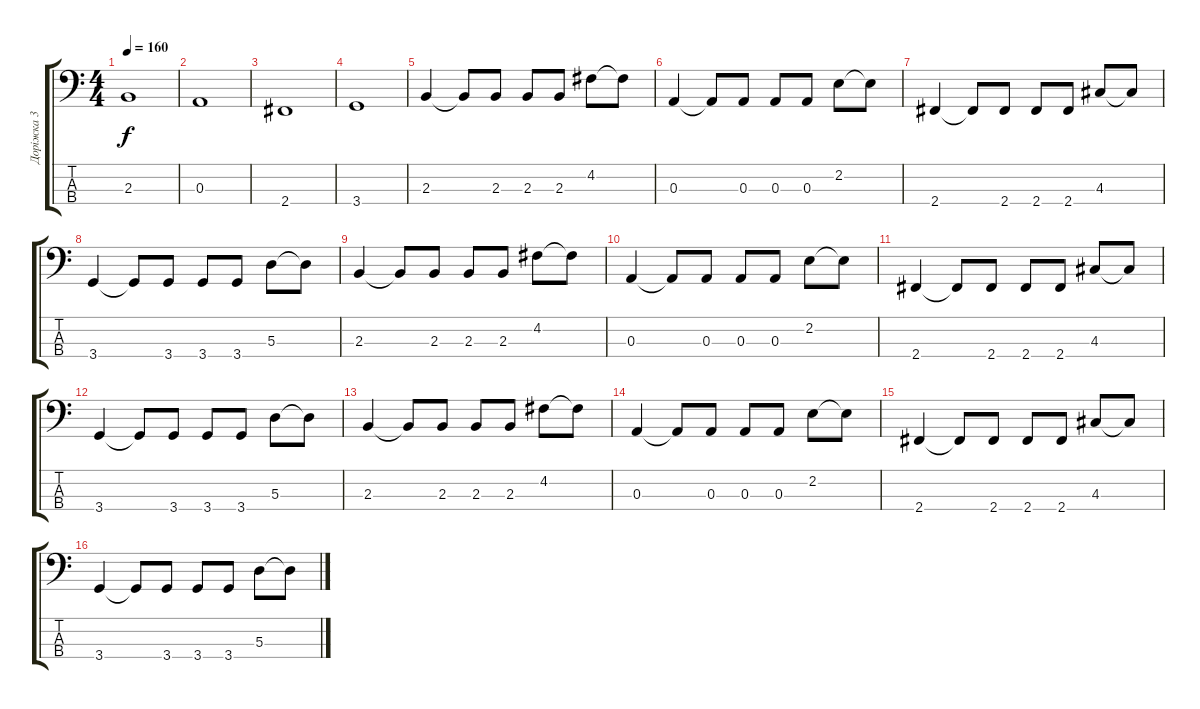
\track ("Доріжка 3" "Доріжка 3") {instrument fretlessbass}
\staff {score tabs}
\tuning (G2 D2 A1 E1) {hide}
\ts (4 4)
\tempo 160
\clef f4
\ks c
2.3.1{dy f instrument fretlessbass} |
0.3.1 |
2.4.1 |
3.4.1 |
2.3.4 2.3{t}.8 2.3.8 2.3.8 2.3.8 4.2.8 4.2{t}.8 |
0.3.4 0.3{t}.8 0.3.8 0.3.8 0.3.8 2.2.8 2.2{t}.8 |
2.4.4 2.4{t}.8 2.4.8 2.4.8 2.4.8 4.3.8 4.3{t}.8 |
3.4.4 3.4{t}.8 3.4.8 3.4.8 3.4.8 5.3.8 5.3{t}.8 |
2.3.4 2.3{t}.8 2.3.8 2.3.8 2.3.8 4.2.8 4.2{t}.8 |
0.3.4 0.3{t}.8 0.3.8 0.3.8 0.3.8 2.2.8 2.2{t}.8 |
2.4.4 2.4{t}.8 2.4.8 2.4.8 2.4.8 4.3.8 4.3{t}.8 |
3.4.4 3.4{t}.8 3.4.8 3.4.8 3.4.8 5.3.8 5.3{t}.8 |
2.3.4 2.3{t}.8 2.3.8 2.3.8 2.3.8 4.2.8 4.2{t}.8 |
0.3.4 0.3{t}.8 0.3.8 0.3.8 0.3.8 2.2.8 2.2{t}.8 |
2.4.4 2.4{t}.8 2.4.8 2.4.8 2.4.8 4.3.8 4.3{t}.8 |
3.4.4 3.4{t}.8 3.4.8 3.4.8 3.4.8 5.3.8 5.3{t}.8
